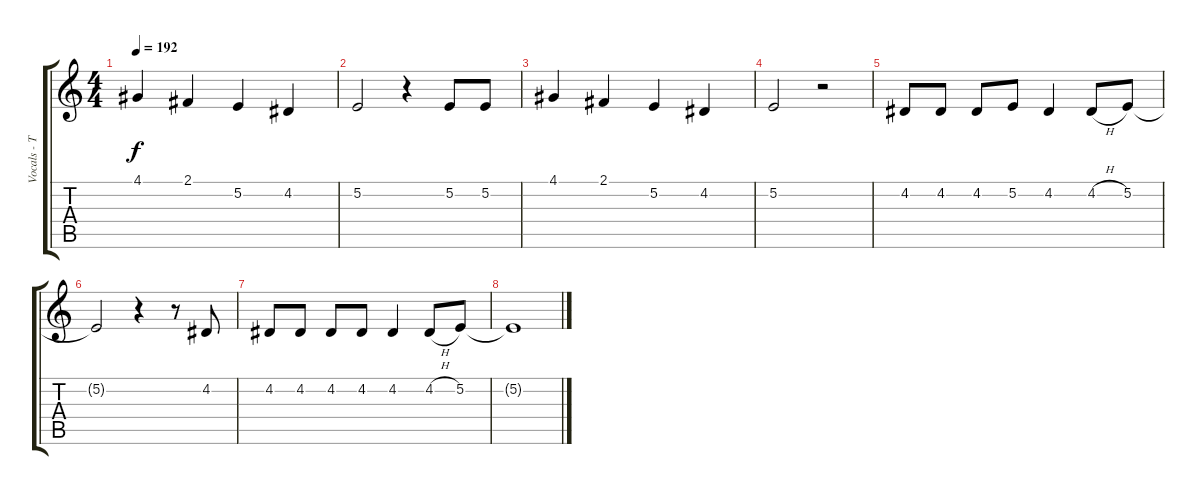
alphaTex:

\track ("Vocals - Tom" "Vocals - T") {instrument altosax}
\staff {score tabs}
\tuning (E4 B3 G3 D3 A2 E2) {hide}
\ts (4 4)
\tempo 192
\clef g2
\ks c
4.1.4{dy f} 2.1.4 5.2.4 4.2.4 |
5.2.2 r.4 5.2.8 5.2.8 |
4.1.4 2.1.4 5.2.4 4.2.4 |
5.2.2 r.2 |
4.2.8 4.2.8 4.2.8 5.2.8 4.2.4 4.2{h}.8 5.2.8 |
5.2{t}.2 r.4 r.8 4.2.8 |
4.2.8 4.2.8 4.2.8 4.2.8 4.2.4 4.2{h}.8 5.2.8 |
5.2{t}.1
